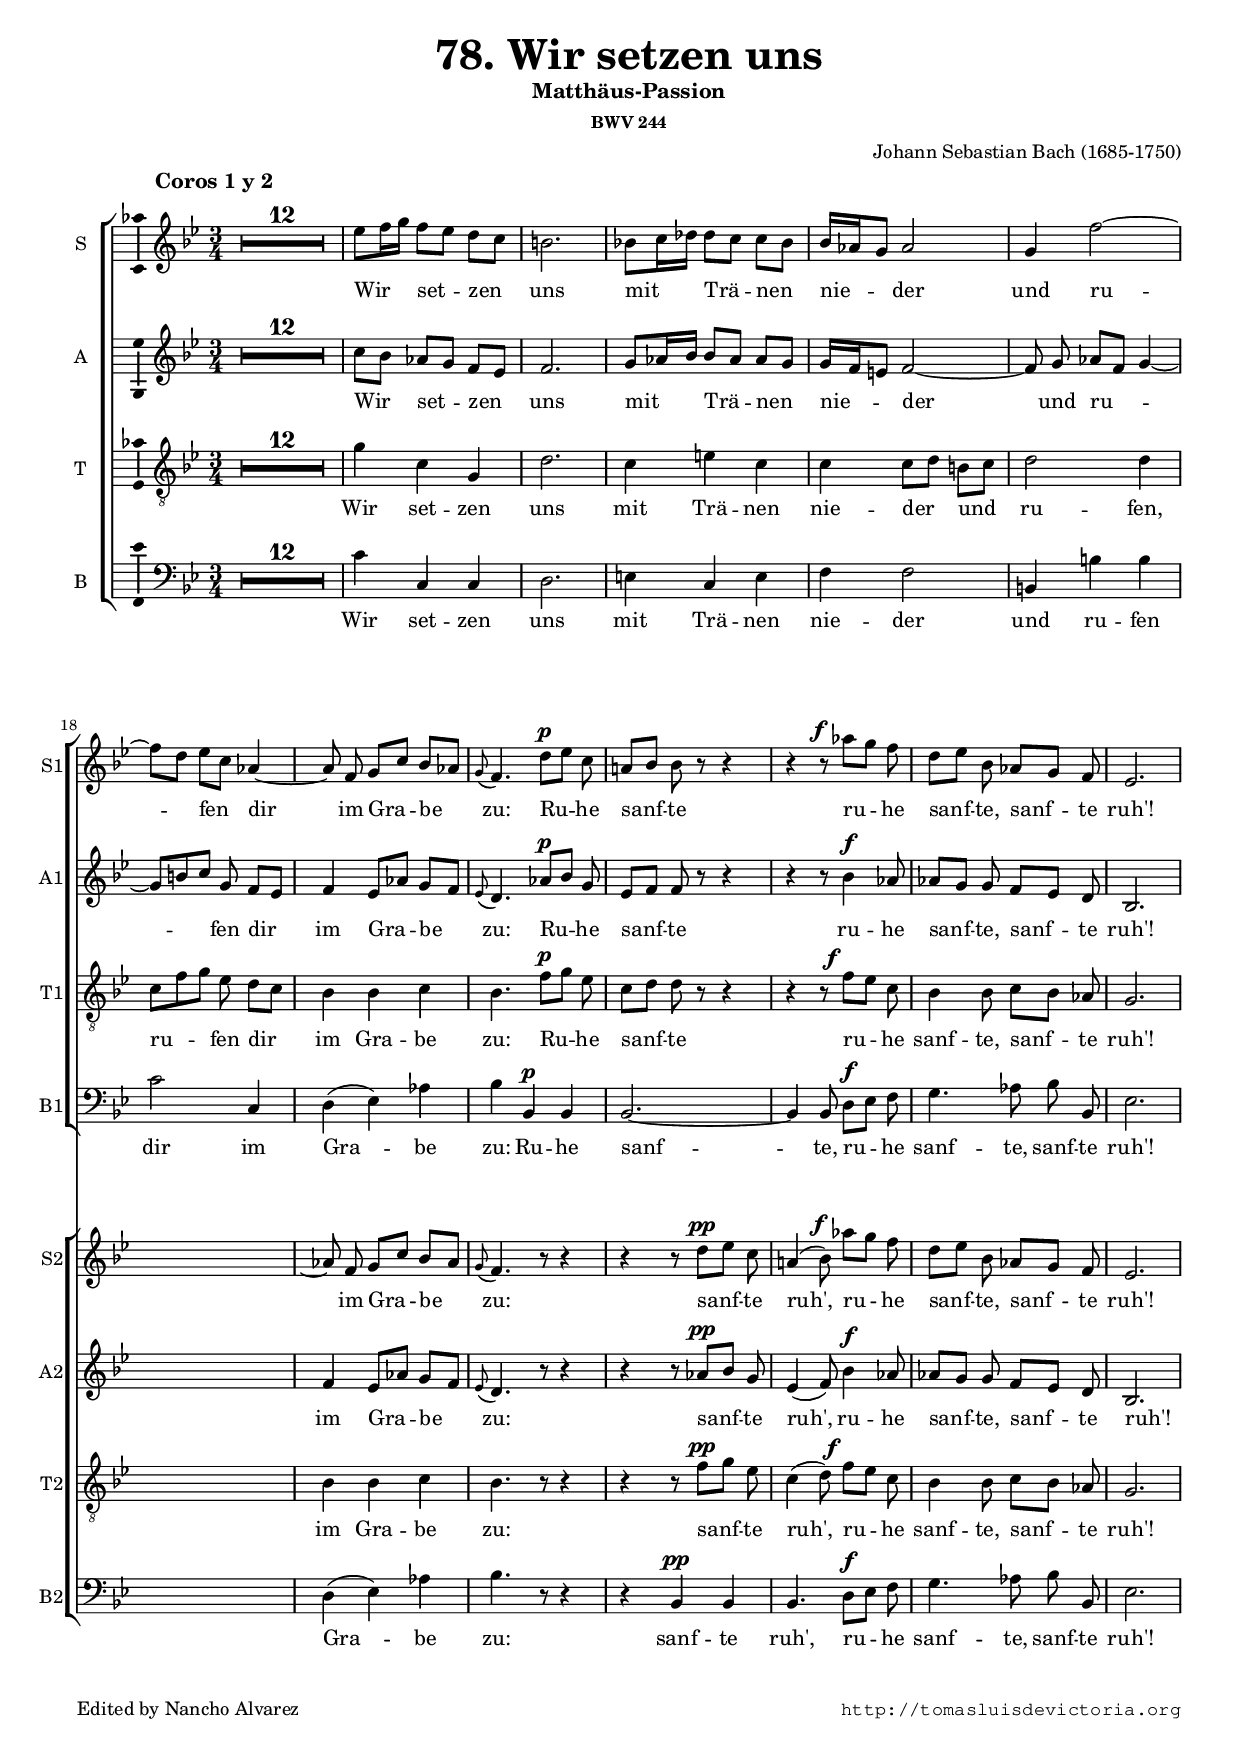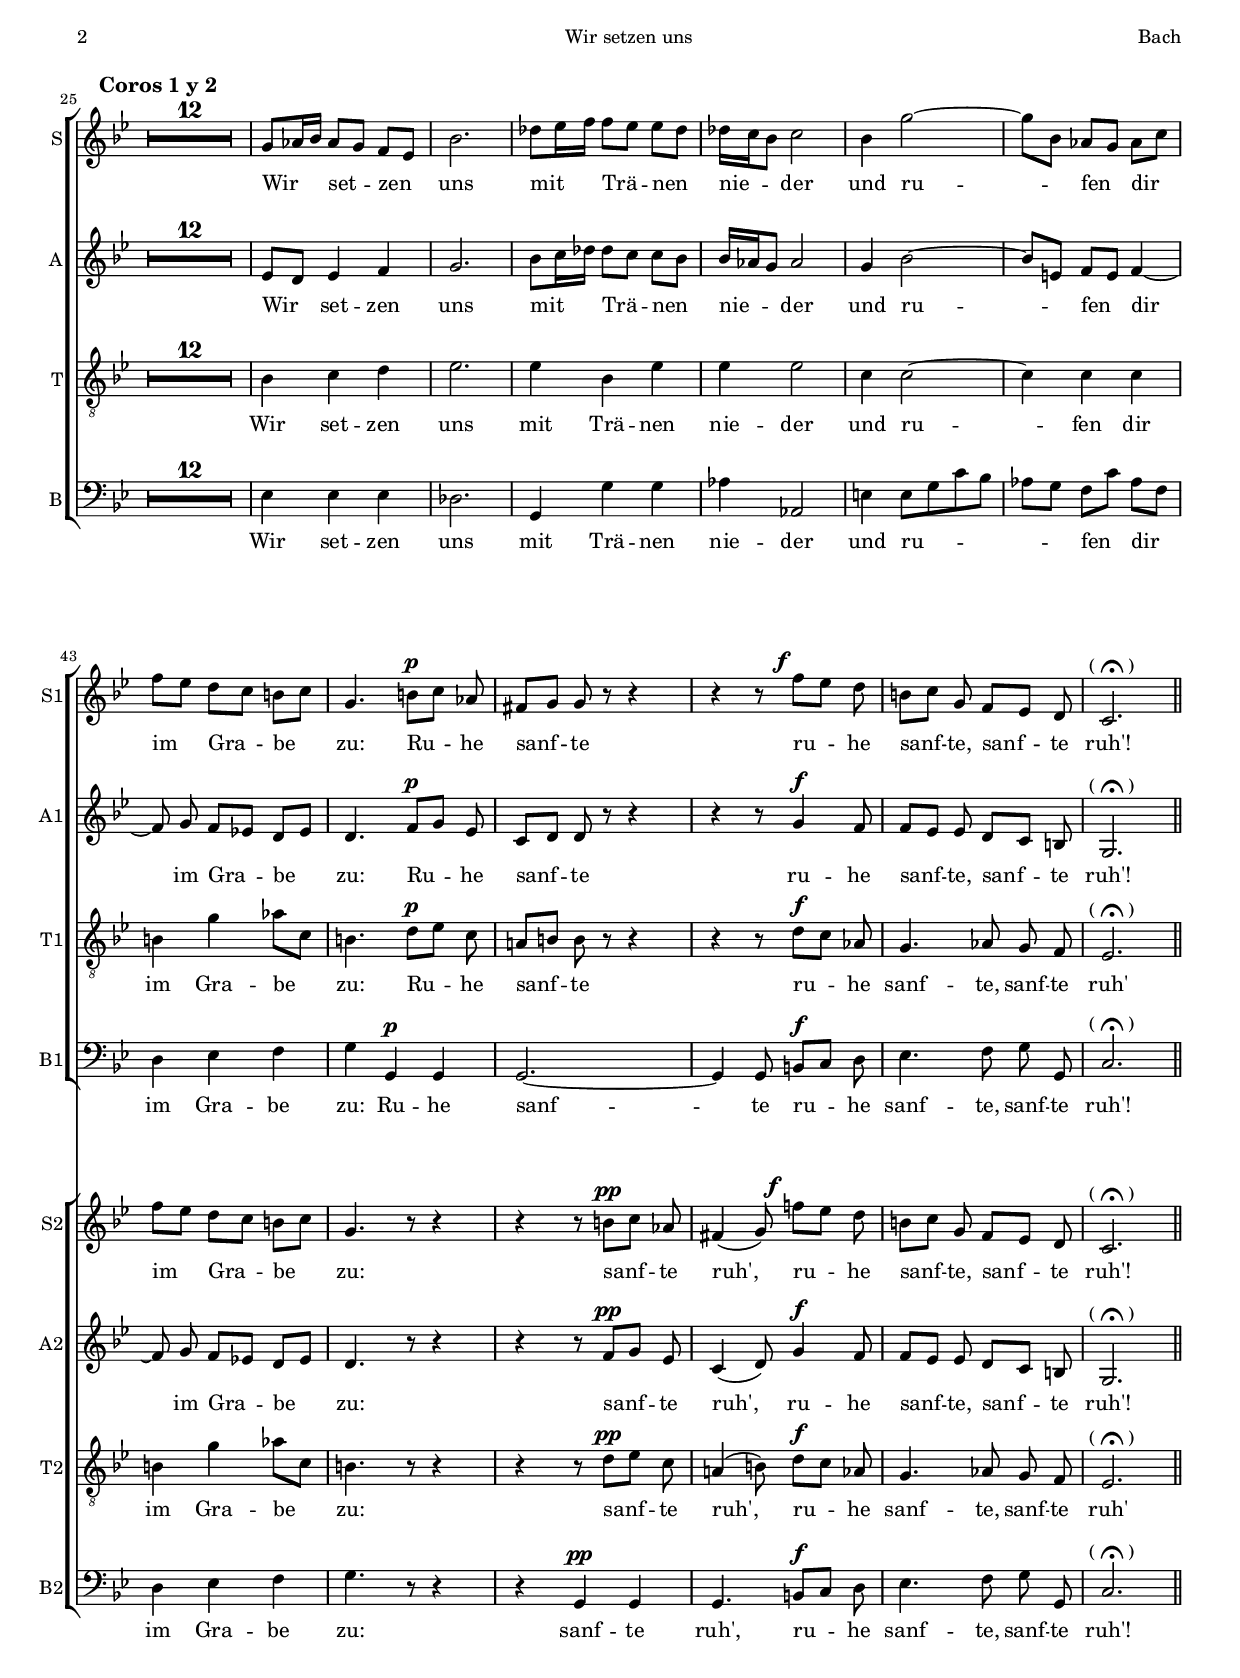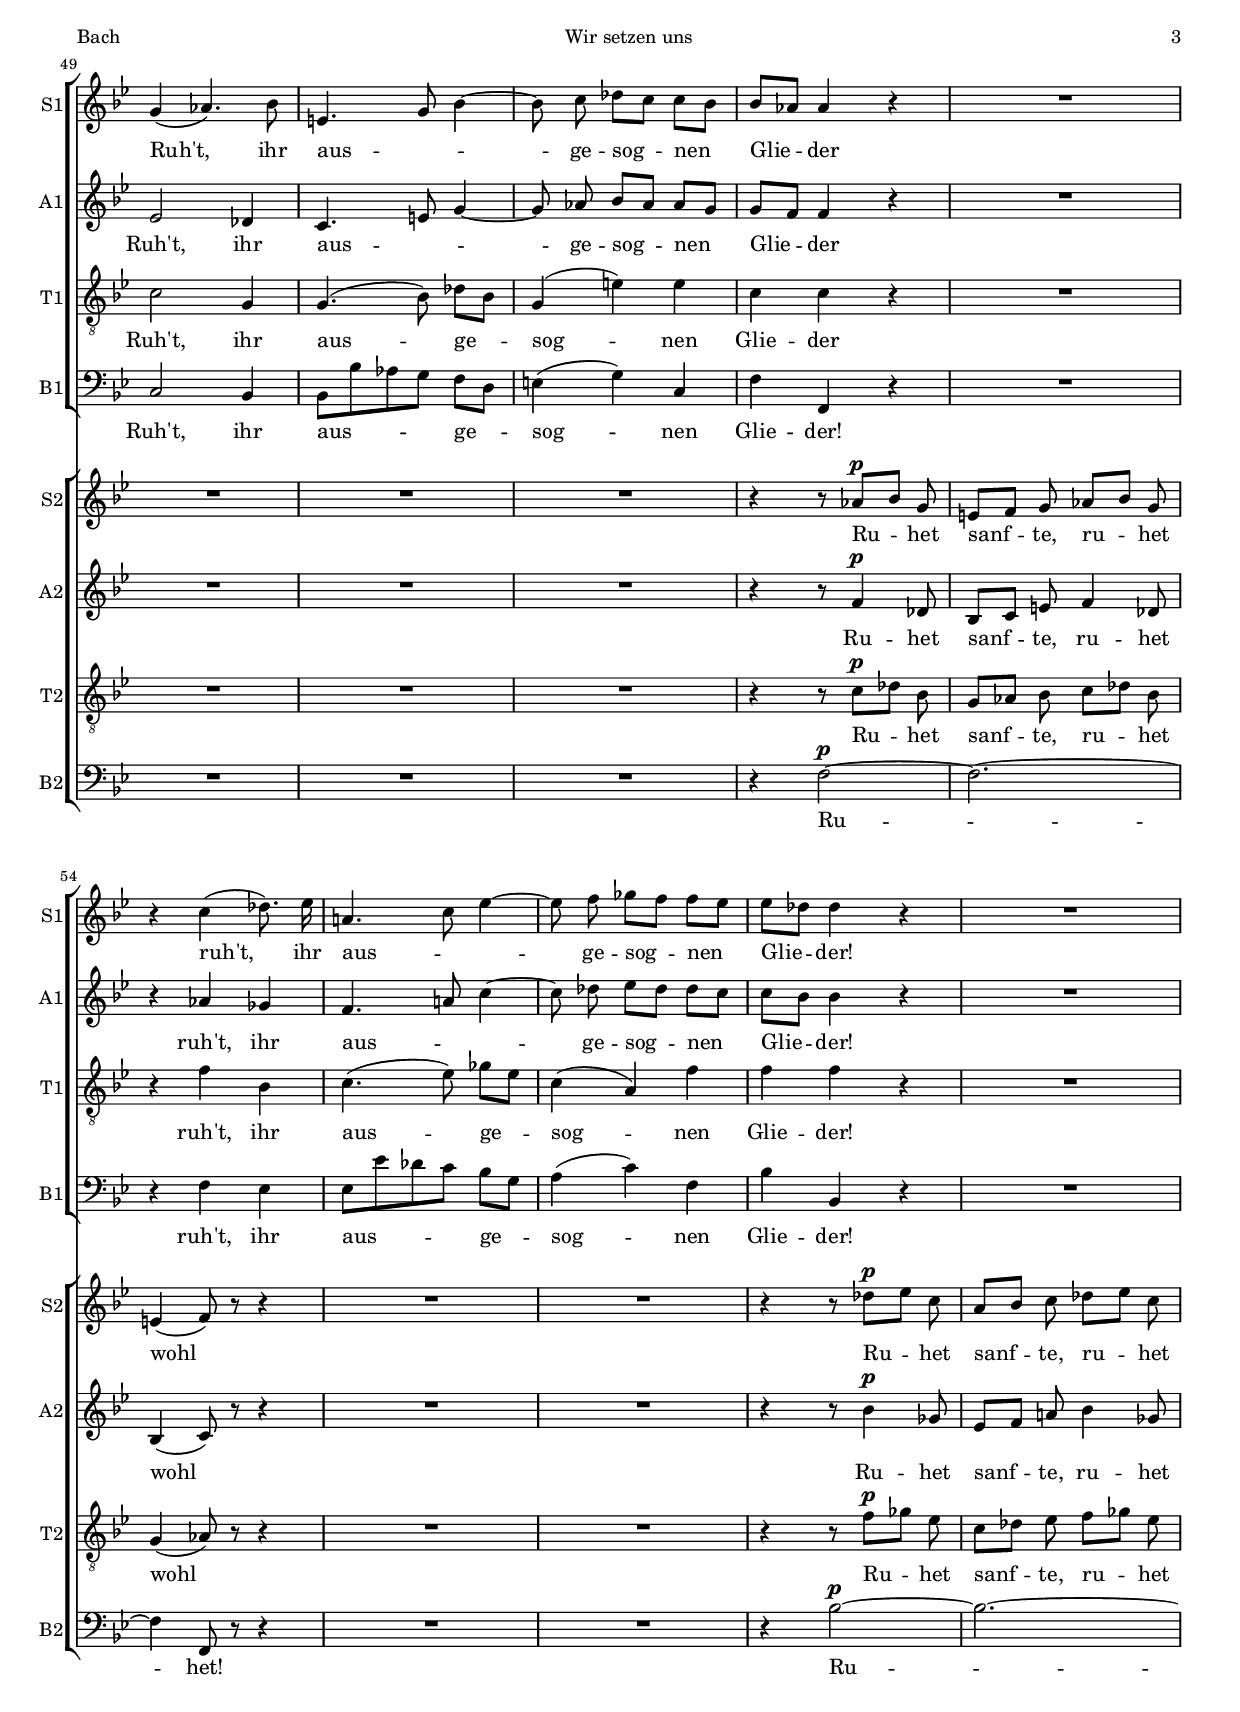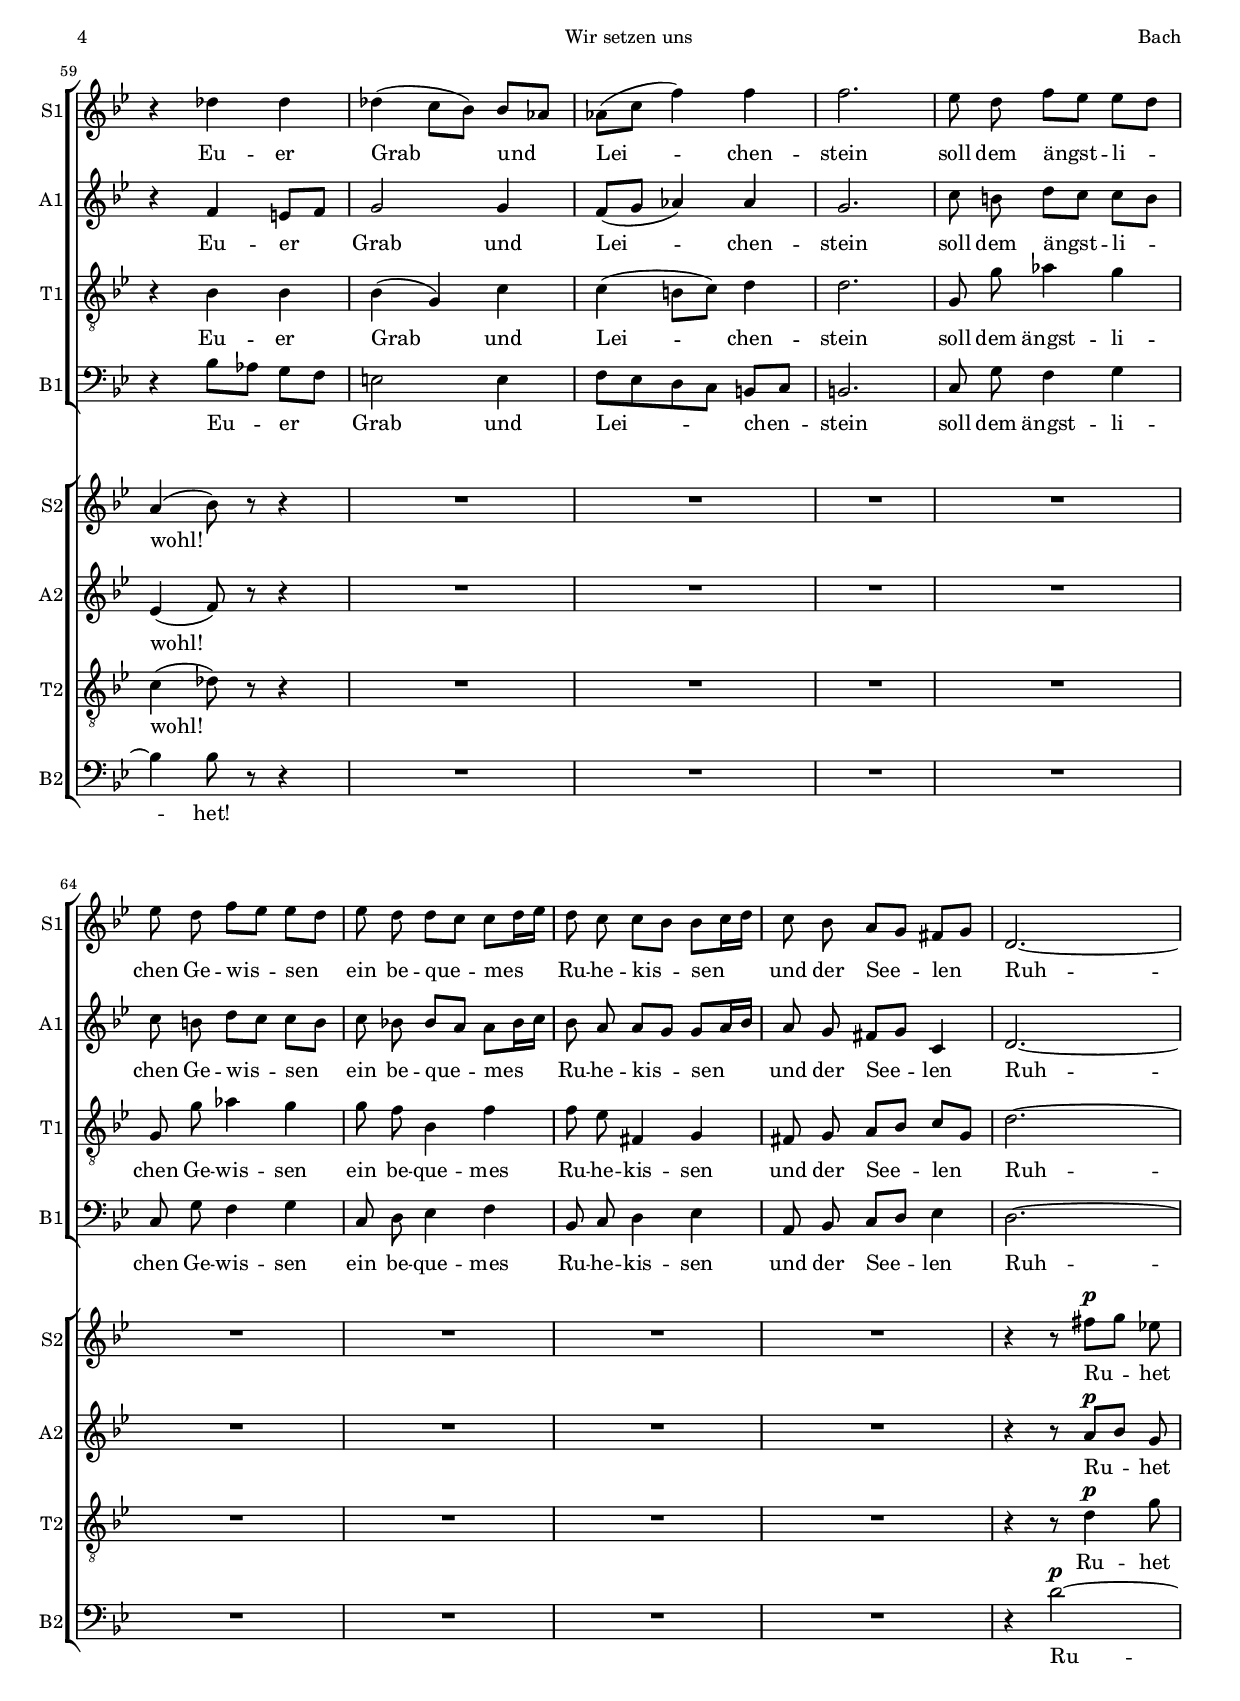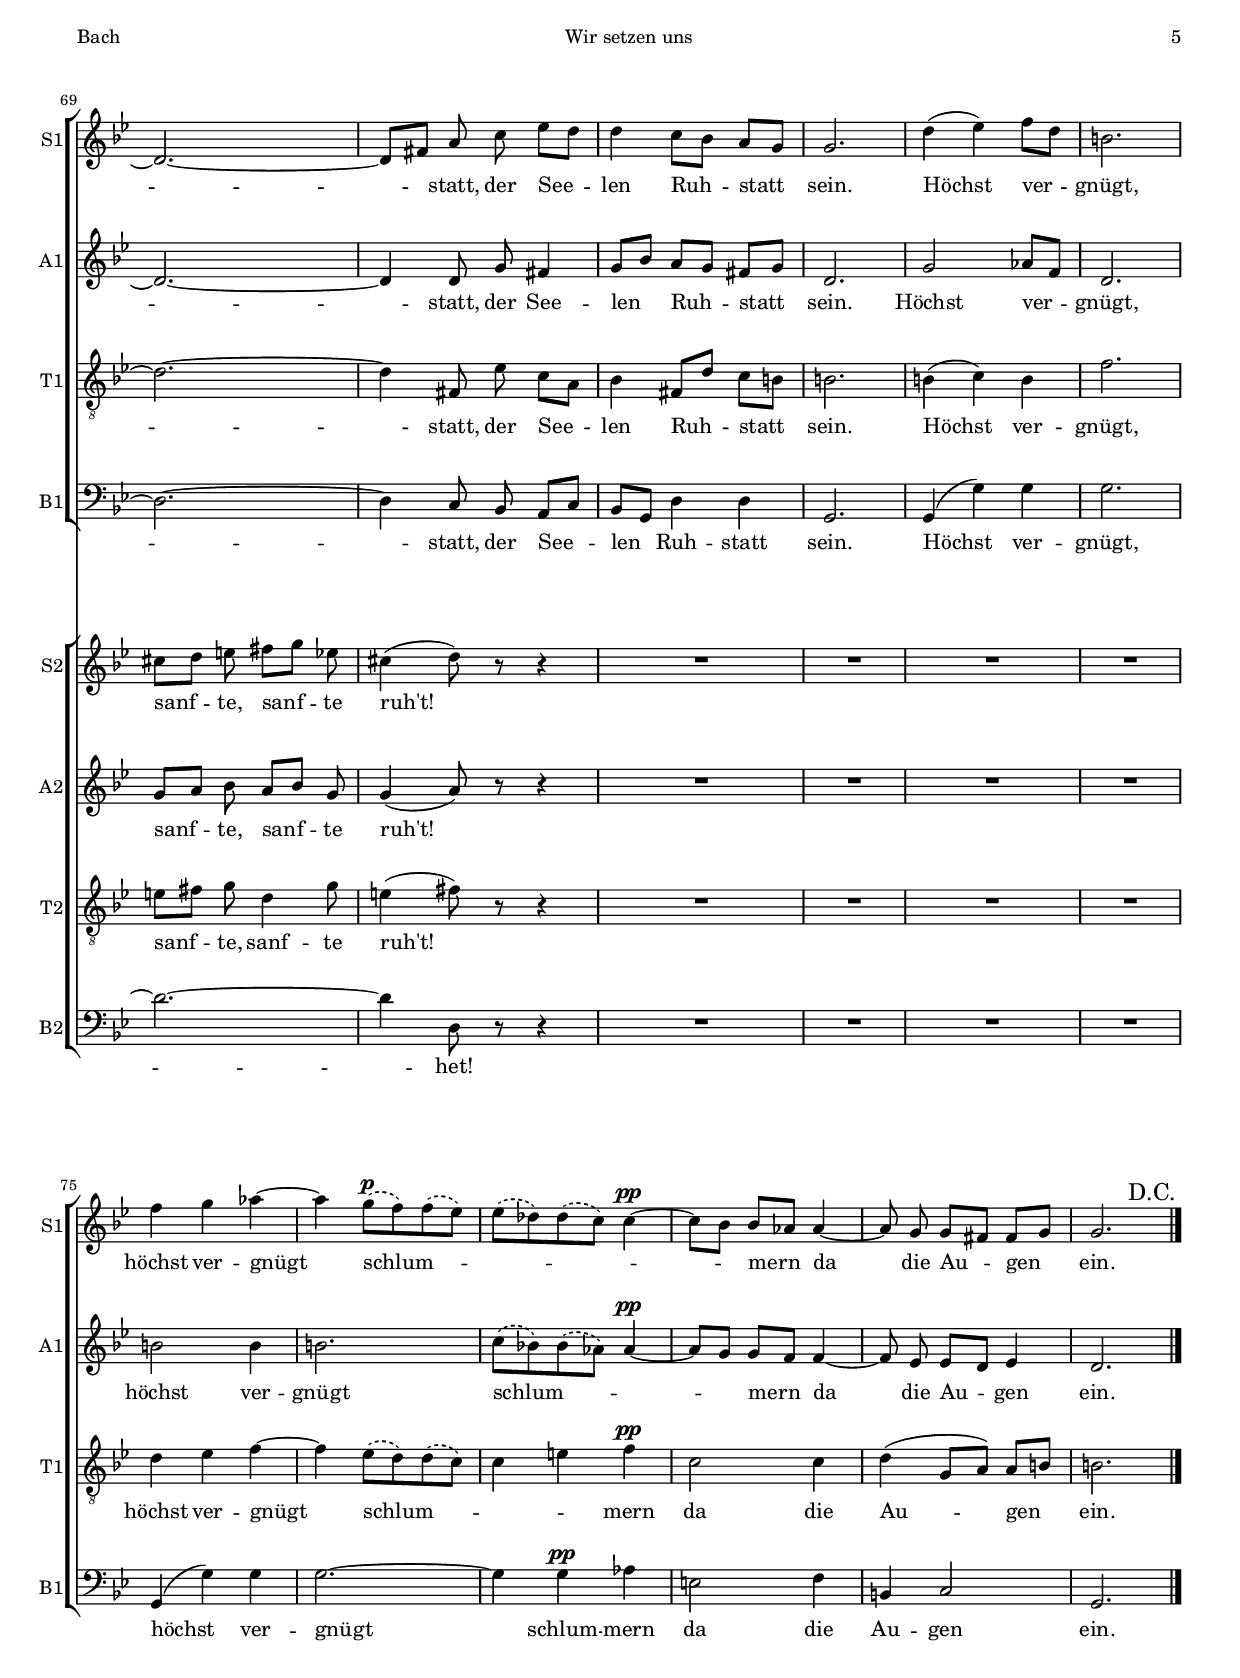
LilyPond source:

\version "2.18.0"

#(set-default-paper-size "a4")
#(set-global-staff-size 16.3)
#(ly:set-option 'point-and-click #f)

italicas=\override LyricText.font-shape = #'italic
rectas=\override LyricText.font-shape = #'upright
ss=\once \set suggestAccidentals = ##t
incipitwidth = 20
mtempo={\tempo 4 = 66}
pfermata=\markup{"(" \musicglyph #"scripts.ufermata" ")"}

htitle="Wir setzen uns"
hcomposer="Bach"

\header {
	title=\markup{\fontsize #3 "78. Wir setzen uns"}
	subtitle="Matthäus-Passion"
	subsubtitle=\markup{"BWV 244" \vspace #1 }
	composer="Johann Sebastian Bach (1685-1750)"
	%opus="(-)"
%	poet=\markup{"Matthäus-Passion"}
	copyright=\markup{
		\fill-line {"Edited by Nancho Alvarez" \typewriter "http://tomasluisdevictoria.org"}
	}
%	tagline=""
}

global={
  \compressFullBarRests
  \key bes \major \time 3/4
  %\skip 1*3/4*128
  \skip 1*3/4*48 \bar "||" \break
  \skip 1*3/4*32 \pageBreak
	%\override Score.TimeSignature.break-visibility = #'#(#f #t #t)
	\bar "|."
}


cantus=\relative c''{
        \once \override TextScript.padding = #4
	\once \override TextScript.X-offset = #-10
	s4*0^\markup{\larger \bold "Coros 1 y 2"} %notablet
	R1*3/4*12
	ees8[ f16 g] f8[ ees] d[ c]
	b2.
	bes!8[ c16 des] des8[ c] c[ bes]
	bes16[ aes g8] aes2
	g4 f'2 ~
	f8[ d] ees[ c] aes4 ~
	aes8 f g8[ c] bes[ aes]
	\appoggiatura{g8} f4. d'8[^\p ees] c
	a!8[ bes] bes r r4
	r4 r8
	\once \override DynamicText.X-offset = #-3.5
	 aes'[^\f g] f
	d8[ ees] bes aes[ g] f
	ees2. \break
	\set Staff.shortInstrumentName="S" %notablet
	\once \override TextScript.padding = #3
	\once \override TextScript.X-offset = #-6
	s4*0^\markup{\larger \bold "Coros 1 y 2"} %notablet
	R1*3/4*12
	g8[ aes16 bes] aes8[ g] f[ ees]
	bes'2.
	des8[ ees16 f] f8[ ees] ees[ des]
	des16[ c bes8] c2
	bes4 g'2 ~
	g8[ bes,] aes[ g] aes[ c]
	\set Staff.shortInstrumentName="S1" %notablet
	f[ ees] d[ c] b[ c]
	g4. b8^\p[ c] aes
	fis8[ g] g8 r r4
	r4 r8
	\once \override DynamicText.X-offset = #-2
	 f'^\f[ ees] d
	b8[ c] g f[ ees] d
	\once \override Score.TextScript.X-offset = #-1.5
	c2.^\pfermata
	g'4( aes4.) bes8
	e,4. g8 bes4 ~
	bes8 c des[ c] c[ bes]
	bes[ aes] aes4 r
	R1*3/4
	r4 c( des8.) ees16
	a,!4. c8 ees4 ~
	ees8 f ges8[ f] f[ ees]
	ees[ des] des4 r
	R1*3/4
	r4 des des
	des( c8[ bes]) bes[ aes]
	aes8[( c] f4) f
	f2.
	ees8 d f[ ees] ees[ d]
	ees d f[ ees] ees[ d]
	ees d d[ c] c[ d16 ees]
	d8 c c[ bes] bes[ c16 d]
	c8 bes a[ g] fis[ g]
	d2. ~
	d ~
	d8[ fis] a c ees[ d]
	d4 c8[ bes] a[ g]
	g2.
	d'4( ees) f8[ d]
	b2.
	f'4 g aes ~
	\slurDashed
	aes g8^\p[( f) f( ees)] % no hay ligaduras de articulación en el coro, pero sí en la orquesta
	ees8[( des) des( c)] c4^\pp ~
	\slurSolid
	c8[ bes] bes[ aes] aes4 ~
	aes8 g g[ fis] fis[ g]
	g2.
	\override Score.RehearsalMark.self-alignment-X=#right
	\mark \markup{"D.C."}
	
	%{
	R1*3/4*12
	ees'8[ f16 g] f8[ ees] d[ c]
	b2.
	bes!8[ c16 des] des8[ c] c[ bes]
	bes16[ aes g8] aes2
	g4 f'2 ~
	f8[ d] ees[ c] aes4 ~
	aes8 f g8[ c] bes[ aes]
	\appoggiatura{g8} f4. d'8^\p[ ees] c
	a[ bes] bes r r4
	r4 r8 aes'^\f[ g] f
	d8[ ees] bes aes[ g] f
	ees2.
	R1*3/4*12
	g8[ aes16 bes] aes8[ g] f[ ees]
	bes'2.
	des8[ ees16 f] f8[ ees] ees[ des]
	des16[ c bes8] c2
	bes4 g'2 ~
	g8[ bes,] aes[ g] aes[ c]
	f[ ees] d[ c] b[ c]
	g4. b8^\p[ c] aes
	fis[ g] g8 r r4
	r4 r8 f'[^\f ees] d
	b[ c] g f[ ees] d
	c2.^\fermata
	%}
}

altus=\relative c''{
	R1*3/4*12
	c8[ bes] aes[ g] f[ ees]
	f2.
	g8[ aes16 bes] bes8[ aes] aes[ g]
	g16[ f e8] f2 ~
	f8 g aes8[ f] g4 ~
	g8[ b c] g f[ ees]
	f4 ees8[ aes] g[ f]
	\appoggiatura{ees8} d4. aes'8^\p[ bes] g
	ees8[ f] f r r4
	r4 r8 bes4^\f aes8
	aes8[ g] g f[ ees] d
	bes2.
	\set Staff.shortInstrumentName="A" %notablet
	R1*3/4*12
	ees8[ d] ees4 f
	g2.
	bes8[ c16 des] des8[ c] c[ bes]
	bes16[ aes g8] aes2
	g4 bes2 ~
	bes8[ e,] f[ e] f4 ~
	\set Staff.shortInstrumentName="A1" %notablet
	f8 g f[ ees!] d[ ees]
	d4. f8^\p[ g] ees
	c8[ d] d r r4
	r4 r8 g4^\f f8
	f8[ ees] ees d[ c] b
	g2.^\pfermata
	ees'2 des4
	c4. e8 g4 ~
	g8 aes bes8[ aes] aes[ g]
	g8[ f] f4 r
	R1*3/4
	r4 aes4 ges
	f4. a!8 c4 ~
	c8 des ees[ des] des[ c]
	c[ bes] bes4 r
	R1*3/4
	r4 f e8[ f]
	g2 g4
	f8[( g8] aes4) aes
	g2.
	c8 b d8[ c] c[ b]
	c b d[ c] c[ b]
	c bes! bes[ a] a[ bes16 c]
	bes8 a a8[ g] g[ a16 bes]
	a8 g fis8[ g] c,4
	d2. ~
	d ~
	d4 d8 g fis4
	g8[ bes] a[ g] fis[ g]
	d2.
	g2 aes8[ f]
	d2.
	b'2 b4
	b2.
	\slurDashed
	c8[( bes!) bes( aes)] aes4^\pp ~
	\slurSolid
	aes8[ g] g[ f] f4 ~
	f8 ees ees[ d] ees4
	d2.
	%{
	R1*3/4*12
	c'8[ bes] aes[ g] f[ ees]
	f2.
	g8[ aes16 bes] bes8[ aes] aes[ g]
	g16[ f e8] f2 ~
	f8 g aes[ f] g4 ~
	g8[ b c] g f[ ees]
	f4 ees8[ aes] g[ f]
	\appoggiatura{ees8} d4. aes'8[^\p bes] g
	ees8[ f] f r r4
	r4 r8 bes4^\f aes8
	aes8[ g] g f[ ees] d
	bes2.
	R1*3/4*12
	ees8[ d] ees4 f
	g2.
	bes8[ c16 des] des8[ c] c[ bes]
	bes16[ aes g8] aes2
	g4 bes2 ~
	bes8[ e,] f[ e] f4 ~
	f8 g f[ ees!] d[ ees]
	d4. f8^\p[ g] ees
	c8[ d] d r r4
	r4 r8 g4^\f f8
	f[ ees] ees d[ c] b
	g2.^\fermata
	%}
}

tenor=\relative c''{
	R1*3/4*12
	g4 c, g
	d'2.
	c4 e c
	c c8[ d] b[ c]
	d2 d4
	c8[ f g] ees d[ c]
	bes4 bes c
	bes4. f'8[^\p g] ees
	c8[ d] d r r4
	r4 r8
	\once \override DynamicText.X-offset = #-2
	 f8^\f[ ees] c
	bes4 bes8 c[ bes] aes
	g2.
	\set Staff.shortInstrumentName="T" %notablet
	R1*3/4*12
	bes4 c d
	ees2.
	ees4 bes ees
	ees ees2
	c4 c2 ~
	c4 c c
	\set Staff.shortInstrumentName="T1" %notablet
	b g' aes8[ c,]
	b4. d8^\p[ ees] c
	a!8[ b] b r r4
	r4 r8 d[^\f c] aes
	g4. aes8 g f
	ees2.^\pfermata
	c'2 g4
	g4.( bes8) des8[ bes]
	g4( e') e
	c4 c r
	R1*3/4
	r4 f bes,
	c4.( ees8) ges8[ ees]
	c4( a) f'
	f f r
	R1*3/4
	r4 bes, bes
	bes( g) c
	c4( b8[ c]) d4
	d2.
	g,8 g' aes4 g
	g,8 g' aes4 g
	g8 f bes,4 f'
	f8 ees fis,4 g
	fis8 g a[ bes] c[ g]
	d'2. ~
	d ~
	d4 fis,8 ees' c[ a]
	bes4 fis8[ d'] c[ b]
	b2.
	b4( c) b
	f'2.
	d4 ees f ~
	\slurDashed
	f ees8[( d) d( c)]
	\slurSolid
	c4 e f^\pp
	c2 c4
	d4( g,8[ a]) a[ b]
	b2.
	%{
	R1*3/4*12
	g'4 c, g
	d'2.
	c4 e c
	c c8[ d] b[ c]
	d2 d4
	c8[ f g] ees d[ c]
	bes4 bes c
	bes4. f'8^\p[ g] ees
	c8[ d] d r r4
	r4 r8 f^\f[ ees] c
	bes4 bes8 c[ bes] aes
	g2.
	R1*3/4*12
	bes4 c d
	ees2.
	ees4 bes ees
	ees ees2
	c4 c2 ~
	c4 c c
	b g' aes8[ c,]
	b4. d8^\p[ ees] c
	a!8[ b] b8 r r4
	r4 r8 d^\f[ c] aes
	g4. aes8 g f
	ees2.^\fermata
	%}
}

bassus=\relative c'{
	R1*3/4*12
	c4 c, c
	d2.
	e4 c e
	f f2
	b,4 b' b
	c2 c,4
	d4( ees) aes
	bes4 bes,^\p bes
	bes2. ~
	bes4 bes8 d8^\f[ ees] f
	g4. aes8 bes8 bes,
	ees2.
	\set Staff.shortInstrumentName="B" %notablet
	R1*3/4*12
	ees4 ees ees
	des2.
	g,4 g' g
	aes4 aes,2
	e'4 e8[ g c bes]
	aes8[ g] f[ c'] aes[ f]
	\set Staff.shortInstrumentName="B1" %notablet
	d4 ees f
	g4 g,^\p g
	g2. ~
	g4 g8 b^\f[ c] d
	ees4. f8 g g,
	c2.^\pfermata
	c2 bes4
	bes8[ bes' aes g] f[ d]
	e4( g) c,
	f4 f, r
	R1*3/4
	r4 f' ees
	ees8[ ees' des c] bes[ g]
	a4( c) f,
	bes bes, r
	R1*3/4
	r4 bes'8[ aes] g[ f]
	e2 e4
	f8[ ees d c] b[ c]
	b2.
	c8 g' f4 g
	c,8 g' f4 g
	c,8 d ees4 f
	bes,8 c d4 ees
	a,8 bes c8[ d] ees4
	d2. ~
	d ~
	d4 c8 bes a8[ c]
	bes8[ g] d'4 d
	g,2.
	g4( g') g
	g2.
	g,4( g') g
	g2. ~
	g4 g^\pp aes
	e2 f4
	b,4 c2
	g2.
	%{
	R1*3/4*12
	c'4 c, c
	d2.
	e4 c e
	f f2
	b,4 b' b
	c2 c,4
	d4( ees) aes
	bes bes,^\p bes
	bes2. ~
	bes4 bes8 d^\f[ ees] f
	g4. aes8 bes8 bes,
	ees2.
	R1*3/4*12
	ees4 ees ees
	des2.
	g,4 g' g
	aes4 aes,2
	e'4 e8[ g c bes]
	aes8[ g] f[ c'] aes[ f]
	d4 ees f
	g g,^\p g
	g2. ~
	g4 g8 b8[^\f c] d
	ees4. f8 g g,
	c2.^\fermata
	%}
}

textocantus=\lyricmode{
Wir set -- zen uns
mit Trä -- nen nie -- der
und ru -- fen dir
im Gra -- be zu:
Ru -- he sanf -- te
ru -- he sanf -- te, sanf -- te ruh'!
Wir set -- zen uns
mit Trä -- nen nie -- der
und ru -- fen dir
im Gra -- be zu:
Ru -- he sanf -- te
ru -- he sanf -- te, sanf -- te ruh'!
Ruh't, ihr aus -- _ _ ge -- sog -- nen Glie -- der
ruh't, ihr aus -- _ _ ge -- sog -- nen Glie -- der!
Eu -- er Grab und Lei -- chen -- stein
soll dem ängst -- li -- chen Ge -- wis -- sen
ein be -- que -- mes Ru -- he -- kis -- sen 
und der See -- len Ruh -- statt,
der See -- len Ruh -- statt sein.
Höchst ver -- gnügt,
höchst ver -- gnügt
schlum -- _ _ mern da die Au -- gen ein.
Wir set -- zen uns
mit Trä -- nen nie -- der
und ru -- fen dir
im Gra -- be zu:
Ru -- he sanf -- te
ru -- he sanf -- te, sanf -- te ruh'!
Wir set -- zen uns
mit Trä -- nen nie -- der
und ru -- fen dir
im Gra -- be zu:
Ru -- he sanf -- te
ru -- he sanf -- te, sanf -- te ruh'!
}

textoaltus=\lyricmode{
Wir set -- zen uns
mit Trä -- nen nie -- der
und ru -- _ fen dir
im Gra -- be zu:
Ru -- he sanf -- te
ru -- he sanf -- te, sanf -- te ruh'!
Wir set -- zen uns
mit Trä -- nen nie -- der
und ru -- fen dir
im Gra -- be zu:
Ru -- he sanf -- te
ru -- he sanf -- te, sanf -- te ruh'!
Ruh't, ihr aus -- _ _ ge -- sog -- nen Glie -- der
ruh't, ihr aus -- _ _ ge -- sog -- nen Glie -- der!
Eu -- er Grab und Lei -- chen -- stein
soll dem ängst -- li -- chen Ge -- wis -- sen
ein be -- que -- mes Ru -- he -- kis -- sen 
und der See -- len Ruh -- statt,
der See -- len Ruh -- statt sein.
Höchst ver -- gnügt,
höchst ver -- gnügt
schlum -- _ mern da die Au -- gen ein.
Wir set -- zen uns
mit Trä -- nen nie -- der
und ru -- _ fen dir
im Gra -- be zu:
Ru -- he sanf -- te
ru -- he sanf -- te, sanf -- te ruh'!
Wir set -- zen uns
mit Trä -- nen nie -- der
und ru -- fen dir
im Gra -- be zu:
Ru -- he sanf -- te
ru -- he sanf -- te, sanf -- te ruh'!
}

textotenor=\lyricmode{
Wir set -- zen uns
mit Trä -- nen nie -- der
und ru -- fen,
ru -- fen dir
im Gra -- be zu:
Ru -- he sanf -- te
ru -- he sanf -- te, sanf -- te ruh'!
Wir set -- zen uns
mit Trä -- nen nie -- der
und ru -- fen dir
im Gra -- be zu:
Ru -- he sanf -- te
ru -- he sanf -- te, sanf -- te ruh'
Ruh't, ihr aus -- ge -- sog -- nen Glie -- der
ruh't, ihr aus -- ge -- sog -- nen Glie -- der!
Eu -- er Grab und Lei -- chen -- stein
soll dem ängst -- li -- chen Ge -- wis -- sen
ein be -- que -- mes Ru -- he -- kis -- sen 
und der See -- len Ruh -- statt,
der See -- len Ruh -- statt sein.
Höchst ver -- gnügt,
höchst ver -- gnügt
schlum -- _ _ mern da die Au -- gen ein.
Wir set -- zen uns
mit Trä -- nen nie -- der
und ru -- fen,
ru -- fen dir
im Gra -- be zu:
Ru -- he sanf -- te
ru -- he sanf -- te, sanf -- te ruh'!
Wir set -- zen uns
mit Trä -- nen nie -- der
und ru -- fen dir
im Gra -- be zu:
Ru -- he sanf -- te
ru -- he sanf -- te, sanf -- te ruh'!
}

textobassus=\lyricmode{
Wir set -- zen uns
mit Trä -- nen nie -- der
und ru -- fen dir
im Gra -- be zu:
Ru -- he sanf -- te,
ru -- he sanf -- te, sanf -- te ruh'!
Wir set -- zen uns
mit Trä -- nen nie -- der
und ru -- _ fen dir
im Gra -- be zu:
Ru -- he sanf -- te
ru -- he sanf -- te, sanf -- te ruh'!
Ruh't, ihr aus -- ge -- sog -- nen Glie -- der!
ruh't, ihr aus -- ge -- sog -- nen Glie -- der!
Eu -- er Grab und Lei -- chen -- stein
soll dem ängst -- li -- chen Ge -- wis -- sen
ein be -- que -- mes Ru -- he -- kis -- sen 
und der See -- len Ruh -- statt,
der See -- len Ruh -- statt sein.
Höchst ver -- gnügt,
höchst ver -- gnügt
schlum -- mern da die Au -- gen ein.
Wir set -- zen uns
mit Trä -- nen nie -- der
und ru -- fen dir
im Gra -- be zu:
Ru -- he sanf -- te
ru -- he sanf -- te, sanf -- te ruh'!
Wir set -- zen uns
mit Trä -- nen nie -- der
und ru -- _ fen dir
im Gra -- be zu:
Ru -- he sanf -- te,
ru -- he sanf -- te, sanf -- te ruh'!
}


cantusdos=\relative c''{
	R1*3/4*12
	%tablet ees8[ f16 g] f8[ ees] d[ c]
	%tablet b2.
	%tablet bes!8[ c16 des] des8[ c] c[ bes]
	%tablet bes16[ aes g8] aes2
	%tablet g4 f'2 ~
	%tablet f8[ d] ees[ c] aes4 ~
	s1*3/4*6 %notablet
        %tablet aes8 f g8[ c] bes[ aes]
	aes8\repeatTie f g8[ c] bes[ aes] %notablet
	\appoggiatura{g8} f4. r8 r4
	r4 r8 d'8^\pp[ ees] c
	a!4( bes8) 
	\once \override DynamicText.X-offset = #-3.5
	 aes'[^\f g] f
	d8[ ees] bes aes[ g] f
	ees2.
	R1*3/4*12
	%tablet g8[ aes16 bes] aes8[ g] f[ ees]
	%tablet bes'2.
	%tablet des8[ ees16 f] f8[ ees] ees[ des]
	%tablet des16[ c bes8] c2
	%tablet bes4 g'2 ~
	%tablet g8[ bes,] aes[ g] aes[ c]
	s1*3/4*6 %notablet
	%tablet f8[ ees] d[ c] b[ c]
	f'8[ ees] d[ c] b[ c] %notablet
	g4. r8 r4
	r4 r8 b8[^\pp c] aes
	fis4( g8)
	\once \override DynamicText.X-offset = #-3
 	 f'!^\f[ ees] d
	b8[ c] g f[ ees] d
	c2.^\pfermata
	R1*3/4*3
	r4 r8 aes'8^\p[ bes] g
	e[ f] g aes[ bes] g
	e4( f8) r8 r4
	R1*3/4*2
	r4 r8 des'8^\p[ ees] c
	a8[ bes] c des[ ees] c
	a4( bes8) r r4
	R1*3/4*8
	r4 r8 fis'^\p[ g] ees!
	cis8[ d] e fis8[ g] ees
	cis4( d8) r r4
	R1*3/4*10
}

altusdos=\relative c''{
	R1*3/4*12
	%tablet c8[ bes] aes[ g] f[ ees]
	%tablet f2.
	%tablet g8[ aes16 bes] bes8[ aes] aes[ g]
	%tablet g16[ f e8] f2 ~
	%tablet f8 g aes8[ f] g4 ~
	%tablet g8[ b c] g f[ ees]
	s1*3/4*6 %notablet
	%tablet f4 ees8[ aes] g[ f]
	f,4 ees8[ aes] g[ f] %notablet
	\appoggiatura{ees8} d4. r8 r4
	r4 r8 aes'8[^\pp bes] g
	ees4( f8) bes4^\f aes8
	aes8[ g] g f[ ees] d
	bes2.
	R1*3/4*12
	%tablet ees8[ d] ees4 f
	%tablet g2.
	%tablet bes8[ c16 des] des8[ c] c[ bes]
	%tablet bes16[ aes g8] aes2
	%tablet g4 bes2 ~
	%tablet bes8[ e,] f[ e] f4 ~
	s1*3/4*6 %notablet
	%tablet f8 g f[ ees!] d[ ees]
	f'8\repeatTie g f[ ees!] d[ ees] %notablet
	d4. r8 r4
	r4 r8 f8^\pp[ g] ees
	c4( d8) g4^\f f8
	f8[ ees] ees d[ c] b
	g2.^\pfermata
	R1*3/4*3
	r4 r8 f'4^\p des8
	bes8[ c] e8 f4 des8
	bes4( c8) r r4
	R1*3/4*2
	r4 r8 bes'4^\p ges8
	ees8[ f] a!8 bes4 ges8
	ees4( f8) r r4
	R1*3/4*8
	r4 r8 a8^\p[ bes] g
	g8[ a] bes a[ bes] g
	g4( a8) r r4
	R1*3/4*10
	%{
	R1*3/4*22
	c8[ bes] aes[ g] f[ ees]
	f2.
	g8[ aes16 bes] bes8[ aes] aes[ g]
	g16[ f e8] f2 ~
	f8 g aes[ f] g4 ~
	g8[ b c] g f[ ees]
	f4 ees8[ aes] g[ f]
	\appoggiatura{ees8} d4. r8 r4
	r4 r8 aes'8[ bes] g
	ees4( f8) bes4^\f aes8
	aes8[ g] g f[ ees] d
	bes2.
	R1*3/4*12
	ees8[ d] ees4 f
	g2.
	bes8[ c16 des] des8[ c] c[ bes]
	bes16[ aes g8] aes2
	g4 bes2 ~
	bes8[ e,] f[ e] f4 ~
	f8 g f[ ees] d[ ees]
	d4. r8 r4
	r4 r8 f8^\pp[ g] ees
	c4( d8) g4^\f f8
	f[ ees] ees d[ c] b
	g2.^\fermata
	%}
}

tenordos=\relative c''{
	R1*3/4*12
	%tablet g4 c, g
	%tablet d'2.
	%tablet c4 e c
	%tablet c c8[ d] b[ c]
	%tablet d2 d4
	%tablet c8[ f g] ees d[ c]
	s1*3/4*6 %notablet
	%tablet bes4 bes c
	bes,4 bes c %notablet
	bes4. r8 r4
	r4 r8 f'8^\pp[ g] ees
	c4( d8)
	\once \override DynamicText.X-offset = #-2
	 f8^\f[ ees] c
	bes4 bes8 c[ bes] aes
	g2.
	R1*3/4*12
	%tablet bes4 c d
	%tablet ees2.
	%tablet ees4 bes ees
	%tablet ees ees2
	%tablet c4 c2 ~
	%tablet c4 c c
	s1*3/4*6 %notablet
	b4 g' aes8[ c,]
	b4. r8 r4
	r4 r8 d^\pp[ ees] c
	a!4( b8) d[^\f c] aes
	g4. aes8 g f
	ees2.^\pfermata
	R1*3/4*3
	r4 r8 c'^\p[ des] bes
	g8[ aes] bes c[ des] bes
	g4( aes8) r r4
	R1*3/4*2
	r4 r8 f'^\p[ ges] ees
	c8[ des] ees f[ ges] ees
	c4( des8) r r4
	R1*3/4*8
	r4 r8 d4^\p g8
	e8[ fis] g8 d4 g8
	e4( fis8) r r4
	R1*3/4*10
	%{
	R1*3/4*22
	g4 c, g
	d'2.
	c4 e c
	c c8[ d] b[ c]
	d2 d4
	c8[ f g] ees d[ c]
	bes4 bes c
	bes4. r8 r4
	r4 r8 f'8[^\pp g] ees
	c4( d8) f^\f[ ees] c
	bes4 bes8 c[ bes] aes
	g2.
	R1*3/4*12
	bes4 c d
	ees2.
	ees4 bes ees
	ees ees2
	c4 c2 ~
	c4 c c
	b g' aes8[ c,]
	b4. r8 r4
	r4 r8 d^\pp[ ees] c
	a!4( b8) d^\f[ c] aes
	g4. aes8 g f
	ees2.^\fermata
	%}
}

bassusdos=\relative c'{
	R1*3/4*12
	%tablet c4 c, c
	%tablet d2.
	%tablet e4 c e
	%tablet f f2
	%tablet b,4 b' b
	%tablet c2 c,4
	s1*3/4*6 %notablet
	%tablet d4( ees) aes
	d,4( ees) aes %notablet
	bes4. r8 r4
	r4 bes,4^\pp bes
	bes4. d8^\f[ ees] f
	g4. aes8 bes bes,
	ees2.
	R1*3/4*12
	%tablet ees4 ees ees
	%tablet des2.
	%tablet g,4 g' g
	%tablet aes4 aes,2
	%tablet e'4 e8[ g c bes]
	%tablet aes8[ g] f[ c'] aes[ f]
	s1*3/4*6 %notablet
	d4 ees f
	g4. r8 r4
	r4 g,4^\pp g
	g4. b8[^\f c] d
	ees4. f8 g g,
	c2.^\pfermata
	R1*3/4*3
	r4 f2^\p ~
	f2. ~
	f4 f,8 r r4
	R1*3/4*2
	r4 bes'2^\p ~
	bes2. ~
	bes4 bes8 r r4
	R1*3/4*8
	r4 d2^\p ~
	d2. ~
	d4 d,8 r r4
	R1*3/4*10
	%{
	R1*3/4*22
	c'4 c, c
	d2.
	e4 c e
	f f2
	b,4 b' b
	c2 c,4
	d4( ees) aes
	bes4. r8 r4
	r4 bes,^\pp bes
	bes4. d8[^\f ees] f
	g4. aes8 bes bes,
	ees2.
	R1*3/4*12
	ees4 ees ees
	des2.
	g,4 g' g
	aes4 aes,2
	e'4 e8[ g c bes]
	aes8[ g] f[ c'] aes[ f]
	d4 ees f
	g4. r8 r4
	r4 g,^\pp g
	g4. b8^\f[ c] d
	ees4. f8 g g,
	c2.^\fermata
	%}
}

textocantusdos=\lyricmode{
%tablet Wir set -- zen uns
%tablet mit Trä -- nen nie -- der
%tablet und ru -- fen dir
_ %notablet 
im Gra -- be zu:
sanf -- te ruh',
ru -- he sanf -- te, sanf -- te ruh'!
%tablet Wir set -- zen uns
%tablet mit Trä -- nen nie -- der
%tablet und ru -- fen dir
im Gra -- be zu:
sanf -- te ruh',
ru -- he sanf -- te, sanf -- te ruh'!
Ru -- het sanf -- te, ru -- het wohl
Ru -- het sanf -- te, ru -- het wohl!
Ru -- het sanf -- te, sanf -- te ruh't!

Wir set -- zen uns
mit Trä -- nen nie -- der
und ru -- fen dir
im Gra -- be zu:
sanf -- te ruh',
ru -- he sanf -- te, sanf -- te ruh'!
Wir set -- zen uns
mit Trä -- nen nie -- der
und ru -- fen dir
im Gra -- be zu:
sanf -- te ruh',
ru -- he sanf -- te, sanf -- te ruh'!
}

textoaltusdos=\lyricmode{
%tablet Wir set -- zen uns
%tablet mit Trä -- nen nie -- der
%tablet und ru -- _ fen dir
im Gra -- be zu:
sanf -- te ruh',
ru -- he sanf -- te, sanf -- te ruh'!
%tablet Wir set -- zen uns
%tablet mit Trä -- nen nie -- der
%tablet und ru -- fen dir
_ %notablet
im Gra -- be zu:
sanf -- te ruh',
ru -- he sanf -- te, sanf -- te ruh'!
Ru -- het sanf -- te, ru -- het wohl
Ru -- het sanf -- te, ru -- het wohl!
Ru -- het sanf -- te, sanf -- te ruh't!

Wir set -- zen uns
mit Trä -- nen nie -- der
und ru -- _ fen dir
im Gra -- be zu:
sanf -- te ruh',
ru -- he sanf -- te, sanf -- te ruh'!
Wir set -- zen uns
mit Trä -- nen nie -- der
und ru -- fen dir
im Gra -- be zu:
sanf -- te ruh',
ru -- he sanf -- te, sanf -- te ruh'!
}

textotenordos=\lyricmode{
%tablet Wir set -- zen uns
%tablet mit Trä -- nen nie -- der
%tablet und ru -- fen,
%tablet ru -- fen dir
im Gra -- be zu:
sanf -- te ruh',
ru -- he sanf -- te, sanf -- te ruh'!
%tablet Wir set -- zen uns
%tablet mit Trä -- nen nie -- der
%tablet und ru -- fen dir
im Gra -- be zu:
sanf -- te ruh',
ru -- he sanf -- te, sanf -- te ruh'
Ru -- het sanf -- te, ru -- het wohl
Ru -- het sanf -- te, ru -- het wohl!
Ru -- het sanf -- te, sanf -- te ruh't!

Wir set -- zen uns
mit Trä -- nen nie -- der
und ru -- fen,
ru -- fen dir
im Gra -- be zu:
sanf -- te ruh',
ru -- he sanf -- te, sanf -- te ruh'!
Wir set -- zen uns
mit Trä -- nen nie -- der
und ru -- fen dir
im Gra -- be zu:
sanf -- te ruh',
ru -- he sanf -- te, sanf -- te ruh'!
}

textobassusdos=\lyricmode{
%tablet Wir set -- zen uns
%tablet mit Trä -- nen nie -- der
%tablet und ru -- fen dir
%tablet im
Gra -- be zu:
sanf -- te ruh',
ru -- he sanf -- te, sanf -- te ruh'!
%tablet Wir set -- zen uns
%tablet mit Trä -- nen nie -- der
%tablet und ru -- _ fen dir
im Gra -- be zu:
sanf -- te ruh',
ru -- he sanf -- te, sanf -- te ruh'!
Ru -- het!
Ru -- het!
Ru -- het!

Wir set -- zen uns
mit Trä -- nen nie -- der
und ru -- fen dir
im Gra -- be zu:
sanf -- te ruh',
ru -- he sanf -- te, sanf -- te ruh'!
Wir set -- zen uns
mit Trä -- nen nie -- der
und ru -- _ fen dir
im Gra -- be zu:
sanf -- te ruh',
ru -- he sanf -- te, sanf -- te ruh'!
}

guia=\relative c'''{
        R1*3/4*9
        r4 r8 aes8[(^\f g f)]
        d8[( ees) bes( aes g f)]
        ees2.
        s1*3/4*21
        r4 r8 f'8[(^\f ees d)]
        b8[( c) g( f ees d)]
        b'4( c2)
        s1*3/4*53
        r4 r8 aes'8[(^\f g f)]
        d8[( ees) bes( aes g f)]
        ees2.
        s1*3/4*21
        r4 r8 f'8[(^\f ees d)]
        b8[( c) g( f ees d)]
        b'4( c2)
        
}

\score {\transpose c' c'{ <<
\new ChoirStaff<<

	\new Staff <<\global
	\new Voice="v1" {
		\set Staff.instrumentName="S" %notablet
		%tablet \set Staff.instrumentName="S1"
		\set Staff.shortInstrumentName="S1"
		\clef "treble"
		\cantus }
	\new Lyrics \lyricsto "v1" {\textocantus }
	>>

	\new Staff <<\global
	\new Voice="v2" {
		\set Staff.instrumentName="A" %notablet
		%tablet \set Staff.instrumentName="A1"
		\set Staff.shortInstrumentName="A1"
		\clef "treble"
		\altus }
	\new Lyrics \lyricsto "v2" {\textoaltus }
	>>
	
	\new Staff <<\global
	\new Voice="v3" {
		\set Staff.instrumentName="T" %notablet
		%tablet \set Staff.instrumentName="T1"
		\set Staff.shortInstrumentName="T1"
		\clef "G_8"
		\tenor }
	\new Lyrics \lyricsto "v3" {\textotenor }
	>>

	\new Staff <<\global
	\new Voice="v4" {
		\set Staff.instrumentName="B" %notablet
		%tablet \set Staff.instrumentName="B1"
		\set Staff.shortInstrumentName="B1"
		\clef "bass"
		\bassus }
	\new Lyrics \lyricsto "v4" {\textobassus }
	>>
	
>>

\new ChoirStaff<<

	\new Staff \with{\remove Ambitus_engraver}
	<<\global
	\new Voice="v5" {
		\set Staff.instrumentName="S2"
		\set Staff.shortInstrumentName="S2"
		\clef "treble"
		\cantusdos }
	\new Lyrics \lyricsto "v5" {\textocantusdos }
	>>

	\new Staff \with{\remove Ambitus_engraver}
	<<\global
	\new Voice="v6" {
		\set Staff.instrumentName="A2"
		\set Staff.shortInstrumentName="A2"
		\clef "treble"
		\altusdos }
	\new Lyrics \lyricsto "v6" {\textoaltusdos }
	>>
	
	\new Staff \with{\remove Ambitus_engraver}
	<<\global
	\new Voice="v7" {
		\set Staff.instrumentName="T2"
		\set Staff.shortInstrumentName="T2"
		\clef "G_8"
		\tenordos }
	\new Lyrics \lyricsto "v7" {\textotenordos }
	>>

	\new Staff \with{\remove Ambitus_engraver}
	<<\global
	\new Voice="v8" {
		\set Staff.instrumentName="B2"
		\set Staff.shortInstrumentName="B2"
		\clef "bass"
		\bassusdos }
	\new Lyrics \lyricsto "v8" {\textobassusdos }
	>>
	
>>
%{
       \new Staff \with{ 
          \remove Ambitus_engraver
       fontSize = #-3
       \override StaffSymbol #'staff-space = #(magstep -4)
       }<< \global
       \new Voice = "v5" {
                \clef "treble"
                \guia }
  >>
%}
>>
	} % transpose

\layout{ 
	\context {\Lyrics 
		\override VerticalAxisGroup.staff-affinity = #UP
		\override VerticalAxisGroup.nonstaff-relatedstaff-spacing =
			#'((basic-distance . 0) (minimum-distance . 0) (padding . 1))
		\override LyricText.font-size = #1.2
		\override LyricHyphen.minimum-distance = #0.5
	}
	\context {\Score 
		tempoHideNote = ##t
		\override BarNumber.padding = #2 
	}
	\context {\Voice 
		%melismaBusyProperties = #'()
		autoBeaming = ##f
	}
        \context {\ChoirStaff 
                  \override StaffGrouper.staffgroup-staff-spacing =
                        #'((basic-distance . 15) (minimum-distance . 0) (padding . 1))
                  \override StaffGrouper.staff-staff-spacing =
                        #'((basic-distance . 11) (minimum-distance . 0) (padding . 1))
        }
	\context {\Staff 
                \RemoveEmptyStaves %notablet
                \override VerticalAxisGroup.remove-first = ##t
		\consists Ambitus_engraver 
		\override LigatureBracket.padding = #1
	}
}

%\midi { \mtempo }

}


\paper{
	evenHeaderMarkup=\markup  \fill-line { \fromproperty #'page:page-number-string \htitle \hcomposer }
	oddHeaderMarkup= \markup  \fill-line { \on-the-fly #not-first-page \hcomposer \on-the-fly #not-first-page \htitle \on-the-fly #not-first-page \fromproperty #'page:page-number-string }
%	system-count=8
%	page-count = 4
	systems-per-page = 2
	ragged-last-bottom = ##f
	indent=0.6\cm
	system-system-spacing =
	#'((basic-distance . 18) (minimum-distance . 0) (padding . 5))
	top-system-spacing = % header
	#'((basic-distance . 10) (minimum-distance . 0) (padding . 0))
	last-bottom-spacing = % footer
	#'((basic-distance . 12) (minimum-distance . 0) (padding . 0))
	markup-system-spacing.padding = #1.5
	left-margin = 1.3\cm

}
